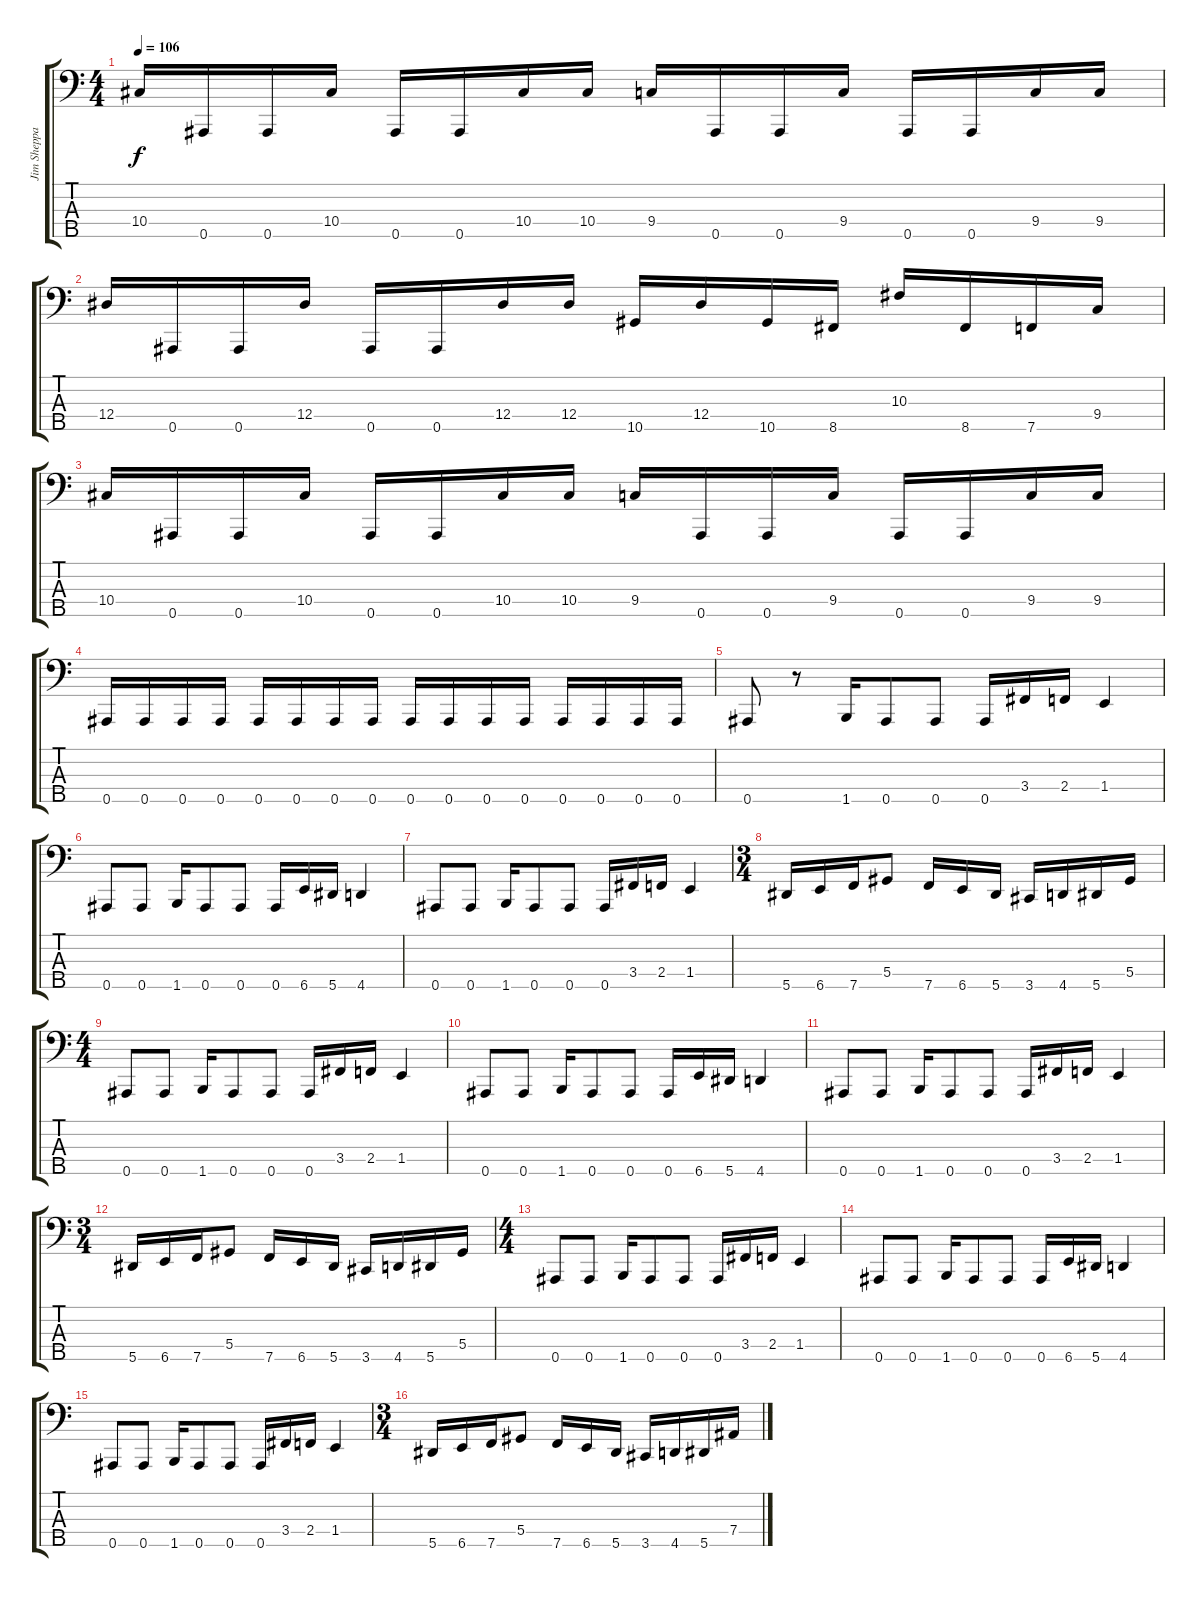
\track ("Jim Sheppard" "Jim Sheppa") {instrument electricbasspick}
\staff {score tabs}
\tuning (Gb2 Db2 Ab1 Eb1 Bb0) {hide}
\ts (4 4)
\tempo 106
\clef f4
\ks c
10.4.16{dy f} 0.5.16 0.5.16 10.4.16 0.5.16 0.5.16 10.4.16 10.4.16 9.4.16 0.5.16 0.5.16 9.4.16 0.5.16 0.5.16 9.4.16 9.4.16 |
12.4.16 0.5.16 0.5.16 12.4.16 0.5.16 0.5.16 12.4.16 12.4.16 10.5.16 12.4.16 10.5.16 8.5.16 10.3.16 8.5.16 7.5.16 9.4.16 |
10.4.16 0.5.16 0.5.16 10.4.16 0.5.16 0.5.16 10.4.16 10.4.16 9.4.16 0.5.16 0.5.16 9.4.16 0.5.16 0.5.16 9.4.16 9.4.16 |
0.5.16 0.5.16 0.5.16 0.5.16 0.5.16 0.5.16 0.5.16 0.5.16 0.5.16 0.5.16 0.5.16 0.5.16 0.5.16 0.5.16 0.5.16 0.5.16 |
0.5.8 r.8 1.5.16 0.5.8 0.5.8 0.5.16 3.4.16 2.4.16 1.4.4 |
0.5.8 0.5.8 1.5.16 0.5.8 0.5.8 0.5.16 6.5.16 5.5.16 4.5.4 |
0.5.8 0.5.8 1.5.16 0.5.8 0.5.8 0.5.16 3.4.16 2.4.16 1.4.4 |
\ts (3 4)
5.5.16 6.5.16 7.5.16 5.4.8 7.5.16 6.5.16 5.5.16 3.5.16 4.5.16 5.5.16 5.4.16 |
\ts (4 4)
0.5.8 0.5.8 1.5.16 0.5.8 0.5.8 0.5.16 3.4.16 2.4.16 1.4.4 |
0.5.8 0.5.8 1.5.16 0.5.8 0.5.8 0.5.16 6.5.16 5.5.16 4.5.4 |
0.5.8 0.5.8 1.5.16 0.5.8 0.5.8 0.5.16 3.4.16 2.4.16 1.4.4 |
\ts (3 4)
5.5.16 6.5.16 7.5.16 5.4.8 7.5.16 6.5.16 5.5.16 3.5.16 4.5.16 5.5.16 5.4.16 |
\ts (4 4)
0.5.8 0.5.8 1.5.16 0.5.8 0.5.8 0.5.16 3.4.16 2.4.16 1.4.4 |
0.5.8 0.5.8 1.5.16 0.5.8 0.5.8 0.5.16 6.5.16 5.5.16 4.5.4 |
0.5.8 0.5.8 1.5.16 0.5.8 0.5.8 0.5.16 3.4.16 2.4.16 1.4.4 |
\ts (3 4)
5.5.16 6.5.16 7.5.16 5.4.8 7.5.16 6.5.16 5.5.16 3.5.16 4.5.16 5.5.16 7.4.16
